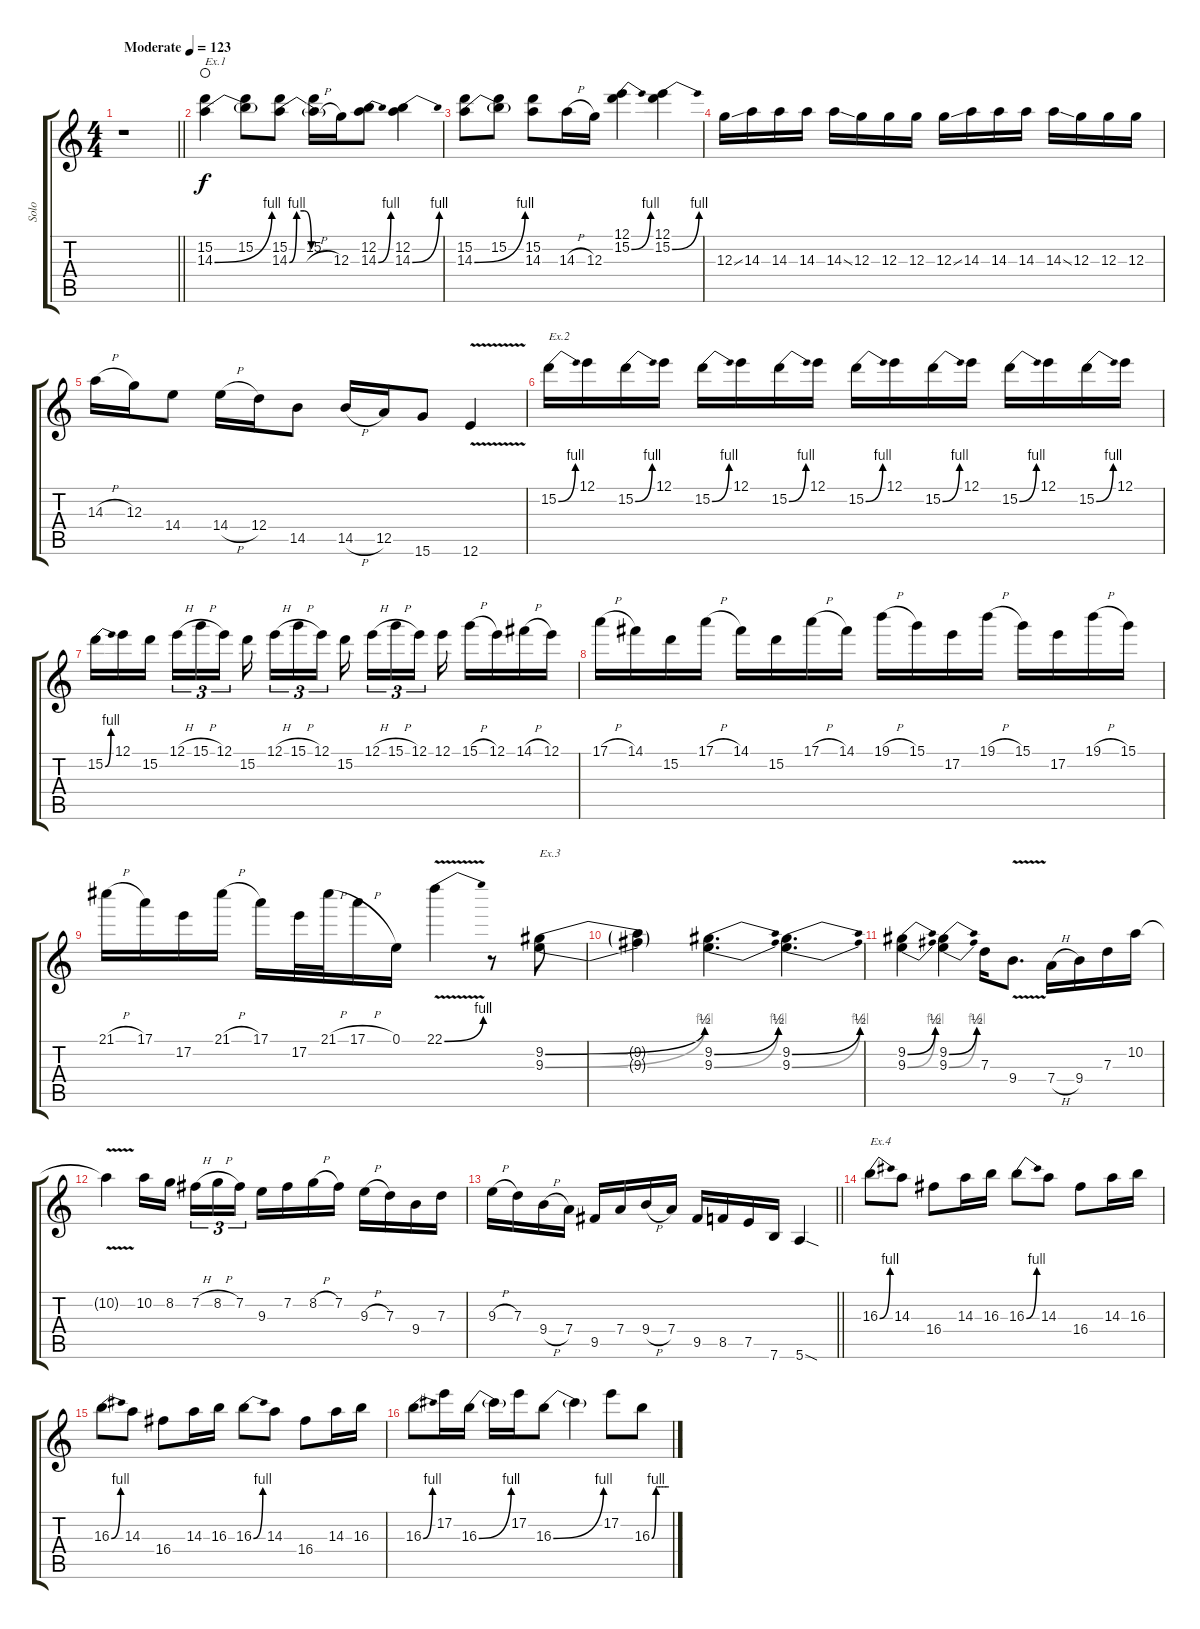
\track ("Solo" "Solo") {instrument overdrivenguitar}
\staff {score tabs}
\tuning (E4 B3 G3 D3 A2 E2) {hide}
\ts (4 4)
\tempo (123 "Moderate")
\clef g2
\barLineRight lightlight
\ks c
r.1{dy f instrument overdrivenguitar} |
(15.2 14.3{be (bend 0 0 60 4)}).4{txt "Ex.1" waho} (15.2 14.3{t}).8 (15.2 14.3{be (custom 0 0 10 4 20 4 30 0 60 0)}).8 (15.2 14.3{h t}).16 12.3.16 (12.2 14.3{be (bend 0 0 60 4)}).8 (12.2 14.3{be (bend 0 0 60 4)}).4 |
(15.2 14.3{be (bend 0 0 60 4)}).8 (15.2 14.3{t}).8 (15.2 14.3).8 14.3{h}.16 12.3.16 (12.1 15.2{be (bend 0 0 60 4)}).4 (12.1 15.2{be (bend 0 0 60 4)}).4 |
12.3{ss}.16 14.3.16 14.3.16 14.3.16 14.3{ss}.16 12.3.16 12.3.16 12.3.16 12.3{ss}.16 14.3.16 14.3.16 14.3.16 14.3{ss}.16 12.3.16 12.3.16 12.3.16 |
14.3{h}.16 12.3.16 14.4.8 14.4{h}.16 12.4.16 14.5.8 14.5{h}.16 12.5.16 15.6.8 12.6{v}.4 |
15.2{be (bend 0 0 60 4)}.16{txt "Ex.2"} 12.1.16 15.2{be (bend 0 0 60 4)}.16 12.1.16 15.2{be (bend 0 0 60 4)}.16 12.1.16 15.2{be (bend 0 0 60 4)}.16 12.1.16 15.2{be (bend 0 0 60 4)}.16 12.1.16 15.2{be (bend 0 0 60 4)}.16 12.1.16 15.2{be (bend 0 0 60 4)}.16 12.1.16 15.2{be (bend 0 0 60 4)}.16 12.1.16 |
15.2{be (bend 0 0 60 4)}.16 12.1.16 15.2.16{beam splitsecondary} 12.1{h}.16{tu (3 2)} 15.1{h}.16{tu (3 2)} 12.1.16{tu (3 2) beam splitsecondary} 15.2.16{beam splitsecondary} 12.1{h}.16{tu (3 2)} 15.1{h}.16{tu (3 2)} 12.1.16{tu (3 2)} 15.2.16{beam splitsecondary} 12.1{h}.16{tu (3 2)} 15.1{h}.16{tu (3 2)} 12.1.16{tu (3 2) beam splitsecondary} 12.1.16 15.1{h}.16 12.1.16 14.1{h}.16 12.1.16 |
17.1{h}.16 14.1.16 15.2.16 17.1{h}.16 14.1.16 15.2.16 17.1{h}.16 14.1.16 19.1{h}.16 15.1.16 17.2.16 19.1{h}.16 15.1.16 17.2.16 19.1{h}.16 15.1.16 |
21.1{h}.16 17.1.16 17.2.16 21.1{h}.16 17.1.16 17.2.32 21.1{h}.32 17.1{h}.16 0.1.16 22.1{be (bend 0 0 60 4) v}.4 r.8 (9.2{be (bend 0 0 60 2)} 9.3{be (bend 0 0 60 4)}).8{txt "Ex.3"} |
(9.2{t} 9.3{t}).4 (9.2{be (bend 0 0 60 2)} 9.3{be (bend 0 0 60 4)}).4{d} (9.2{be (bend 0 0 60 2)} 9.3{be (bend 0 0 60 4)}).4{d} |
(9.2{be (bend 0 0 60 2)} 9.3{be (bend 0 0 60 4)}).4 (9.2{be (bend 0 0 60 2)} 9.3{be (bend 0 0 60 4)}).4 7.3.16 9.4{v}.8{d} 7.4{h}.16 9.4.16 7.3.16 10.2.16 |
10.2{v t}.4 10.2.16 8.2.16{beam splitsecondary} 7.2{h}.16{tu (3 2)} 8.2{h}.16{tu (3 2)} 7.2.16{tu (3 2)} 9.3.16 7.2.16 8.2{h}.16 7.2.16 9.3{h}.16 7.3.16 9.4.16 7.3.16 |
\barLineRight lightlight
9.3{h}.16 7.3.16 9.4{h}.16 7.4.16 9.5.16 7.4.16 9.4{h}.16 7.4.16 9.5.16 8.5.16 7.5.16 7.6.16 5.6{sod}.4 |
16.3{be (bend 0 0 60 4)}.8{txt "Ex.4"} 14.3.8 16.4.8 14.3.16 16.3.16 16.3{be (bend 0 0 60 4)}.8 14.3.8 16.4.8 14.3.16 16.3.16 |
16.3{be (bend 0 0 60 4)}.8 14.3.8 16.4.8 14.3.16 16.3.16 16.3{be (bend 0 0 60 4)}.8 14.3.8 16.4.8 14.3.16 16.3.16 |
16.3{be (bend 0 0 60 4)}.8 17.2.16 16.3{be (bend 0 0 60 4)}.16 16.3{t}.16 17.2.16 16.3{be (bend 0 0 60 4)}.8 16.3{t}.4 17.2.8 16.3{be (custom 0 0 15 4 20 4 22 4 25 4 30 4 32 4 35 4 40 4 42 4 45 4 50 4 54 4 60 4)}.8
